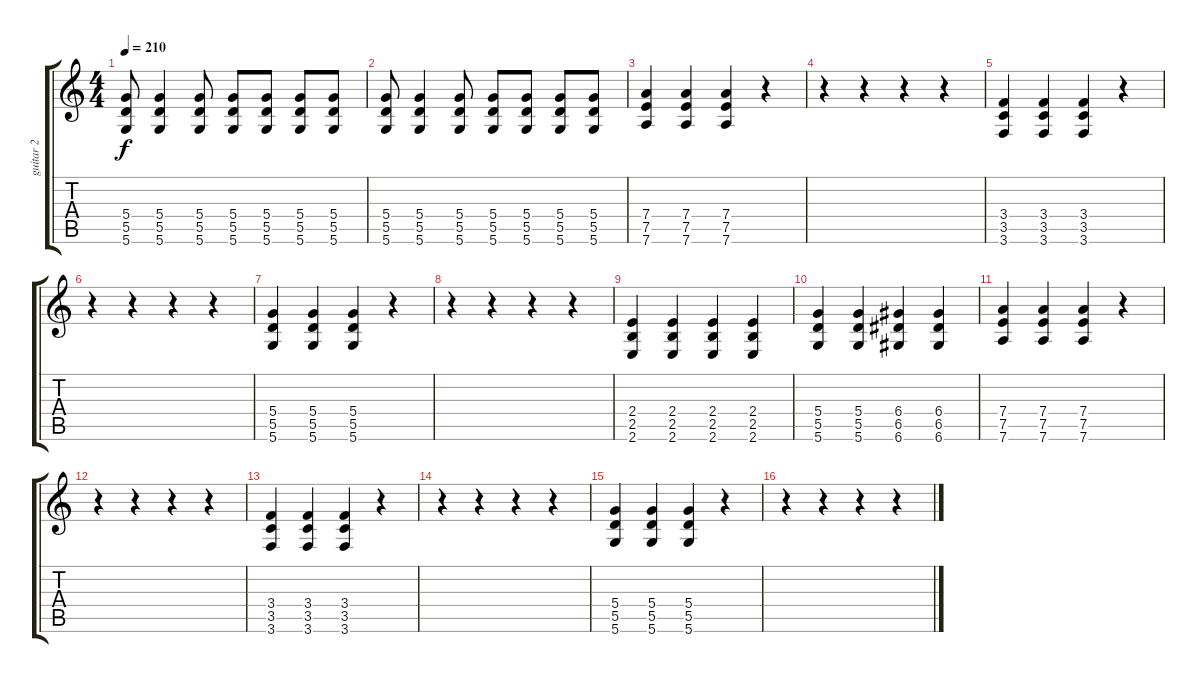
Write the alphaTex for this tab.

\track ("guitar 2" "guitar 2") {instrument distortionguitar}
\staff {score tabs}
\tuning (E4 B3 G3 D3 A2 D2) {hide}
\ts (4 4)
\tempo 210
\clef g2
\ks c
(5.4 5.5 5.6).8{dy f} (5.4 5.5 5.6).4 (5.4 5.5 5.6).8 (5.4 5.5 5.6).8 (5.4 5.5 5.6).8 (5.4 5.5 5.6).8 (5.4 5.5 5.6).8 |
(5.4 5.5 5.6).8 (5.4 5.5 5.6).4 (5.4 5.5 5.6).8 (5.4 5.5 5.6).8 (5.4 5.5 5.6).8 (5.4 5.5 5.6).8 (5.4 5.5 5.6).8 |
(7.4 7.5 7.6).4 (7.4 7.5 7.6).4 (7.4 7.5 7.6).4 r.4 |
r.4 r.4 r.4 r.4 |
(3.4 3.5 3.6).4 (3.4 3.5 3.6).4 (3.4 3.5 3.6).4 r.4 |
r.4 r.4 r.4 r.4 |
(5.4 5.5 5.6).4 (5.4 5.5 5.6).4 (5.4 5.5 5.6).4 r.4 |
r.4 r.4 r.4 r.4 |
(2.4 2.5 2.6).4 (2.4 2.5 2.6).4 (2.4 2.5 2.6).4 (2.4 2.5 2.6).4 |
(5.4 5.5 5.6).4 (5.4 5.5 5.6).4 (6.4 6.5 6.6).4 (6.4 6.5 6.6).4 |
(7.4 7.5 7.6).4 (7.4 7.5 7.6).4 (7.4 7.5 7.6).4 r.4 |
r.4 r.4 r.4 r.4 |
(3.4 3.5 3.6).4 (3.4 3.5 3.6).4 (3.4 3.5 3.6).4 r.4 |
r.4 r.4 r.4 r.4 |
(5.4 5.5 5.6).4 (5.4 5.5 5.6).4 (5.4 5.5 5.6).4 r.4 |
r.4 r.4 r.4 r.4
